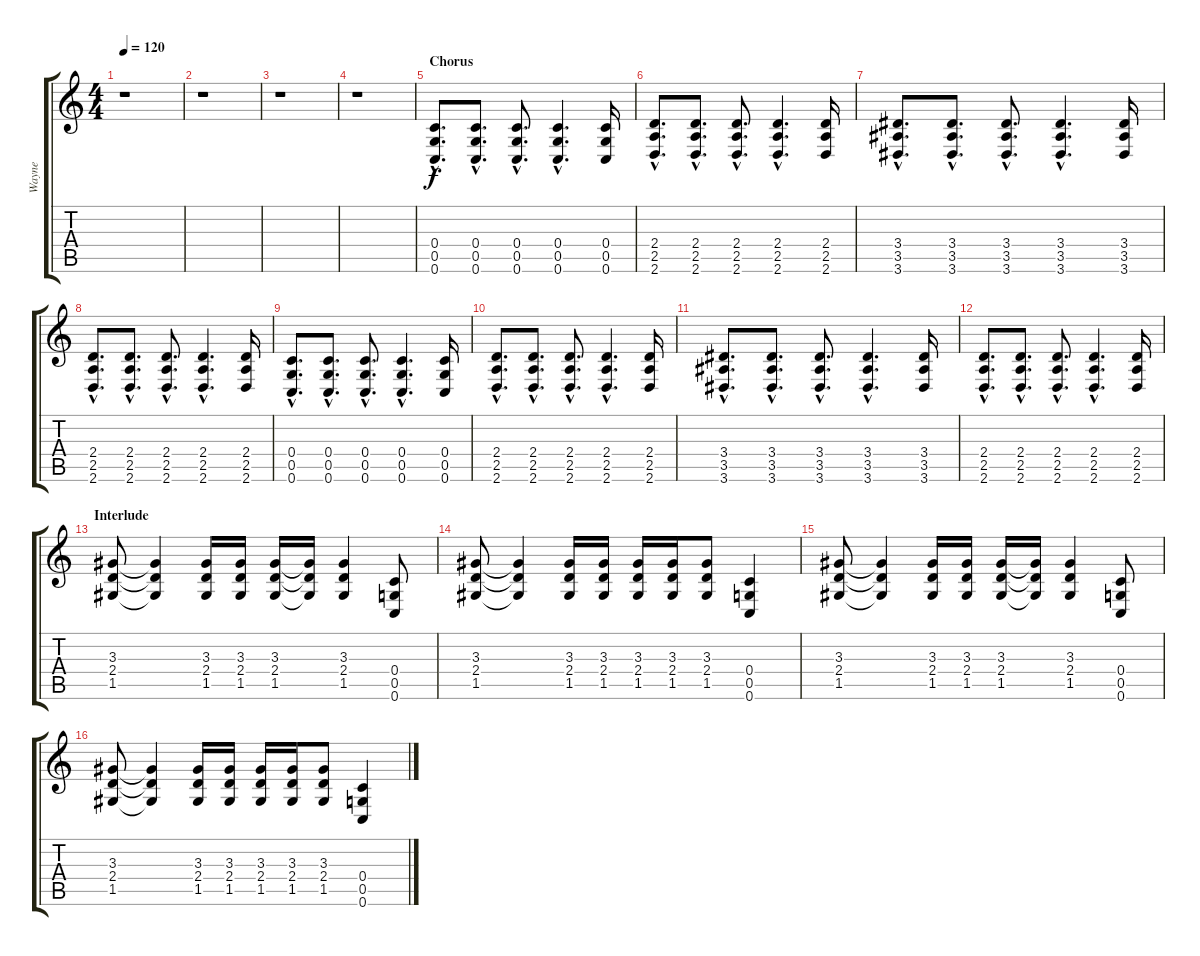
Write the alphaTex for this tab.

\track ("Wayne" "Wayne") {instrument distortionguitar}
\staff {score tabs}
\tuning (D4 A3 F3 C3 G2 C2) {hide}
\ts (4 4)
\tempo 120
\clef g2
\ks c
r.1{dy f} |
r.1 |
r.1 |
r.1 |
\section ("" "Chorus")
(0.4{hac} 0.5{hac} 0.6{hac}).8{d} (0.4{hac} 0.5{hac} 0.6{hac}).8{d} (0.4{hac} 0.5{hac} 0.6{hac}).8{d} (0.4{hac} 0.5{hac} 0.6{hac}).4{d} (0.4 0.5 0.6).16 |
(2.4{hac} 2.5{hac} 2.6{hac}).8{d} (2.4{hac} 2.5{hac} 2.6{hac}).8{d} (2.4{hac} 2.5{hac} 2.6{hac}).8{d} (2.4{hac} 2.5{hac} 2.6{hac}).4{d} (2.4 2.5 2.6).16 |
(3.4{hac} 3.5{hac} 3.6{hac}).8{d} (3.4{hac} 3.5{hac} 3.6{hac}).8{d} (3.4{hac} 3.5{hac} 3.6{hac}).8{d} (3.4{hac} 3.5{hac} 3.6{hac}).4{d} (3.4 3.5 3.6).16 |
(2.4{hac} 2.5{hac} 2.6{hac}).8{d} (2.4{hac} 2.5{hac} 2.6{hac}).8{d} (2.4{hac} 2.5{hac} 2.6{hac}).8{d} (2.4{hac} 2.5{hac} 2.6{hac}).4{d} (2.4 2.5 2.6).16 |
(0.4{hac} 0.5{hac} 0.6{hac}).8{d} (0.4{hac} 0.5{hac} 0.6{hac}).8{d} (0.4{hac} 0.5{hac} 0.6{hac}).8{d} (0.4{hac} 0.5{hac} 0.6{hac}).4{d} (0.4 0.5 0.6).16 |
(2.4{hac} 2.5{hac} 2.6{hac}).8{d} (2.4{hac} 2.5{hac} 2.6{hac}).8{d} (2.4{hac} 2.5{hac} 2.6{hac}).8{d} (2.4{hac} 2.5{hac} 2.6{hac}).4{d} (2.4 2.5 2.6).16 |
(3.4{hac} 3.5{hac} 3.6{hac}).8{d} (3.4{hac} 3.5{hac} 3.6{hac}).8{d} (3.4{hac} 3.5{hac} 3.6{hac}).8{d} (3.4{hac} 3.5{hac} 3.6{hac}).4{d} (3.4 3.5 3.6).16 |
(2.4{hac} 2.5{hac} 2.6{hac}).8{d} (2.4{hac} 2.5{hac} 2.6{hac}).8{d} (2.4{hac} 2.5{hac} 2.6{hac}).8{d} (2.4{hac} 2.5{hac} 2.6{hac}).4{d} (2.4 2.5 2.6).16 |
\section ("" "Interlude")
(3.3 2.4 1.5).8 (3.3{t} 2.4{t} 1.5{t}).4 (3.3 2.4 1.5).16 (3.3 2.4 1.5).16 (3.3 2.4 1.5).16 (3.3{t} 2.4{t} 1.5{t}).16 (3.3 2.4 1.5).4 (0.4 0.5 0.6).8 |
(3.3 2.4 1.5).8 (3.3{t} 2.4{t} 1.5{t}).4 (3.3 2.4 1.5).16 (3.3 2.4 1.5).16 (3.3 2.4 1.5).16 (3.3 2.4 1.5).16 (3.3 2.4 1.5).8 (0.4 0.5 0.6).4 |
(3.3 2.4 1.5).8 (3.3{t} 2.4{t} 1.5{t}).4 (3.3 2.4 1.5).16 (3.3 2.4 1.5).16 (3.3 2.4 1.5).16 (3.3{t} 2.4{t} 1.5{t}).16 (3.3 2.4 1.5).4 (0.4 0.5 0.6).8 |
(3.3 2.4 1.5).8 (3.3{t} 2.4{t} 1.5{t}).4 (3.3 2.4 1.5).16 (3.3 2.4 1.5).16 (3.3 2.4 1.5).16 (3.3 2.4 1.5).16 (3.3 2.4 1.5).8 (0.4 0.5 0.6).4
